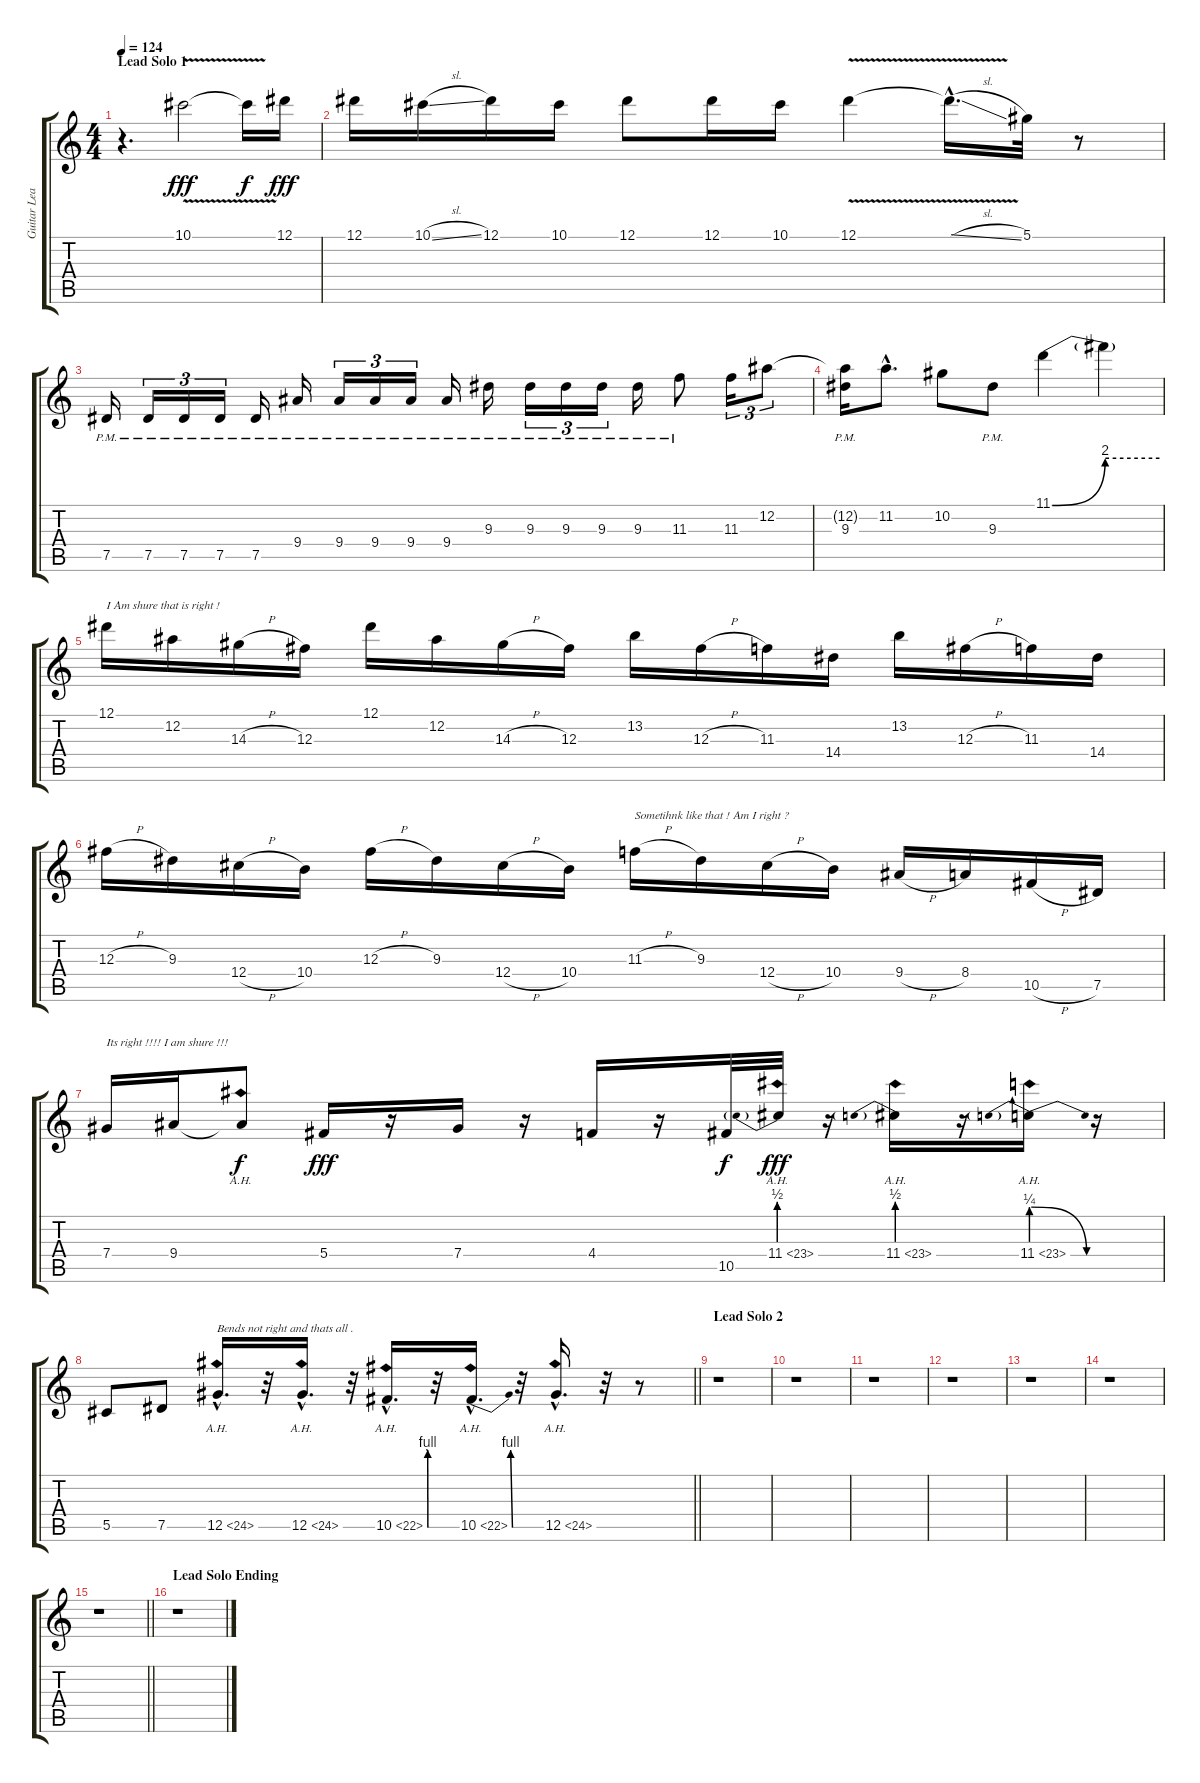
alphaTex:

\track ("Guitar Lead 1" "Guitar Lea") {instrument distortionguitar}
\staff {score tabs}
\tuning (Eb4 Bb3 Gb3 Db3 Ab2 Eb2) {hide}
\ts (4 4)
\section ("" "Lead Solo 1")
\tempo 124
\clef g2
\ks c
r.4{d dy f} 10.1{v}.2{dy fff} 10.1{t}.16{dy f} 12.1.16{dy fff} |
12.1.16 10.1{sl}.16 12.1.16 10.1.16 12.1.8 12.1.16 10.1.16 12.1{v}.4 12.1{sl hac t}.16{d} 5.1.32{volume 0} r.8 |
7.5{pm}.16{volume 16} 7.5{pm}.16{tu (3 2)} 7.5{pm}.16{tu (3 2)} 7.5{pm}.16{tu (3 2)} 7.5{pm}.16 9.4{pm}.16 9.4{pm}.16{tu (3 2)} 9.4{pm}.16{tu (3 2)} 9.4{pm}.16{tu (3 2)} 9.4{pm}.16 9.3{pm}.16 9.3{pm}.16{tu (3 2)} 9.3{pm}.16{tu (3 2)} 9.3{pm}.16{tu (3 2)} 9.3{pm}.16 11.3{pm}.8 11.3.16{tu (3 2)} 12.2.8{tu (3 2)} |
(12.2{t} 9.3{pm}).16 11.2{hac}.8{d} 10.2.8 9.3{pm}.8 11.1{be (bend 0 0 60 8)}.4 11.1{be (hold 0 8 60 8) t}.4 |
12.1.16{txt "I Am shure that is right !"} 12.2.16 14.3{h}.16 12.3.16 12.1.16 12.2.16 14.3{h}.16 12.3.16 13.2.16 12.3{h}.16 11.3.16 14.4.16 13.2.16 12.3{h}.16 11.3.16 14.4.16 |
12.3{h}.16 9.3.16 12.4{h}.16 10.4.16 12.3{h}.16 9.3.16 12.4{h}.16 10.4.16 11.3{h}.16{txt "Sometihnk like that ! Am I right ?"} 9.3.16 12.4{h}.16 10.4.16 9.4{h}.16 8.4.16 10.5{h}.16 7.5.16 |
7.4.16{txt "Its right !!!! I am shure !!!"} 9.4.16 9.4{ah 12 t}.8{dy f} 5.4.16{dy fff} r.16 7.4.16 r.16 4.4.16 r.16 10.5.32{dy f} 11.4{be (prebend 0 2 60 2) ah 12}.32{dy fff} r.16 11.4{be (prebend 0 2 60 2) ah 12}.16 r.16 11.4{be (prebendrelease 0 1 60 0) ah 12}.16 r.16 |
\barLineRight lightlight
5.5.8 7.5.8 12.5{ah 12 hac}.16{d txt "Bends not right and thats all ."} r.32 12.5{ah 12 hac}.16{d} r.32 10.5{be (custom 0 0 6 4 14 4 30 4 60 4) ah 12 hac}.16{d} r.32 10.5{be (bend 0 0 60 4) ah 12 hac}.16{d} r.32 12.5{ah 12 hac}.16{d} r.32 r.8 |
\section ("" "Lead Solo 2")
r.1 |
r.1 |
r.1 |
r.1 |
r.1 |
r.1 |
\barLineRight lightlight
r.1 |
\section ("" "Lead Solo Ending")
r.1
